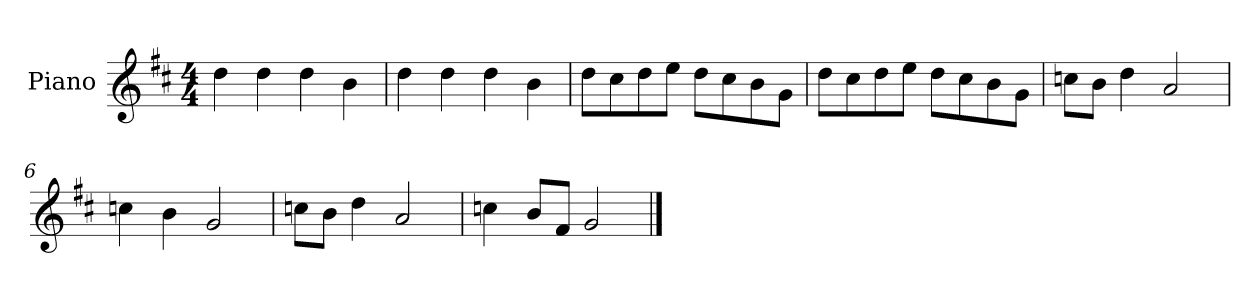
**kern
*part1
*staff1
*I"Piano
*I'P-no
*clefG2
*k[f#c#]
*M4/4
*MM90
=1
4dd\
4dd\
4dd\
4b\
=2
4dd\
4dd\
4dd\
4b\
=3
8dd\L
8cc#\
8dd\
8ee\J
8dd\L
8cc#\
8b\
8g\J
=4
8dd\L
8cc#\
8dd\
8ee\J
8dd\L
8cc#\
8b\
8g\J
=5
8ccn\L
8b\J
4dd\
2a/
=6
4ccn\
4b\
2g/
=7
8ccn\L
8b\J
4dd\
2a/
!!LO:LB:g=z
=8
4ccn\
8b/L
8f#/J
2g/
==
*-
